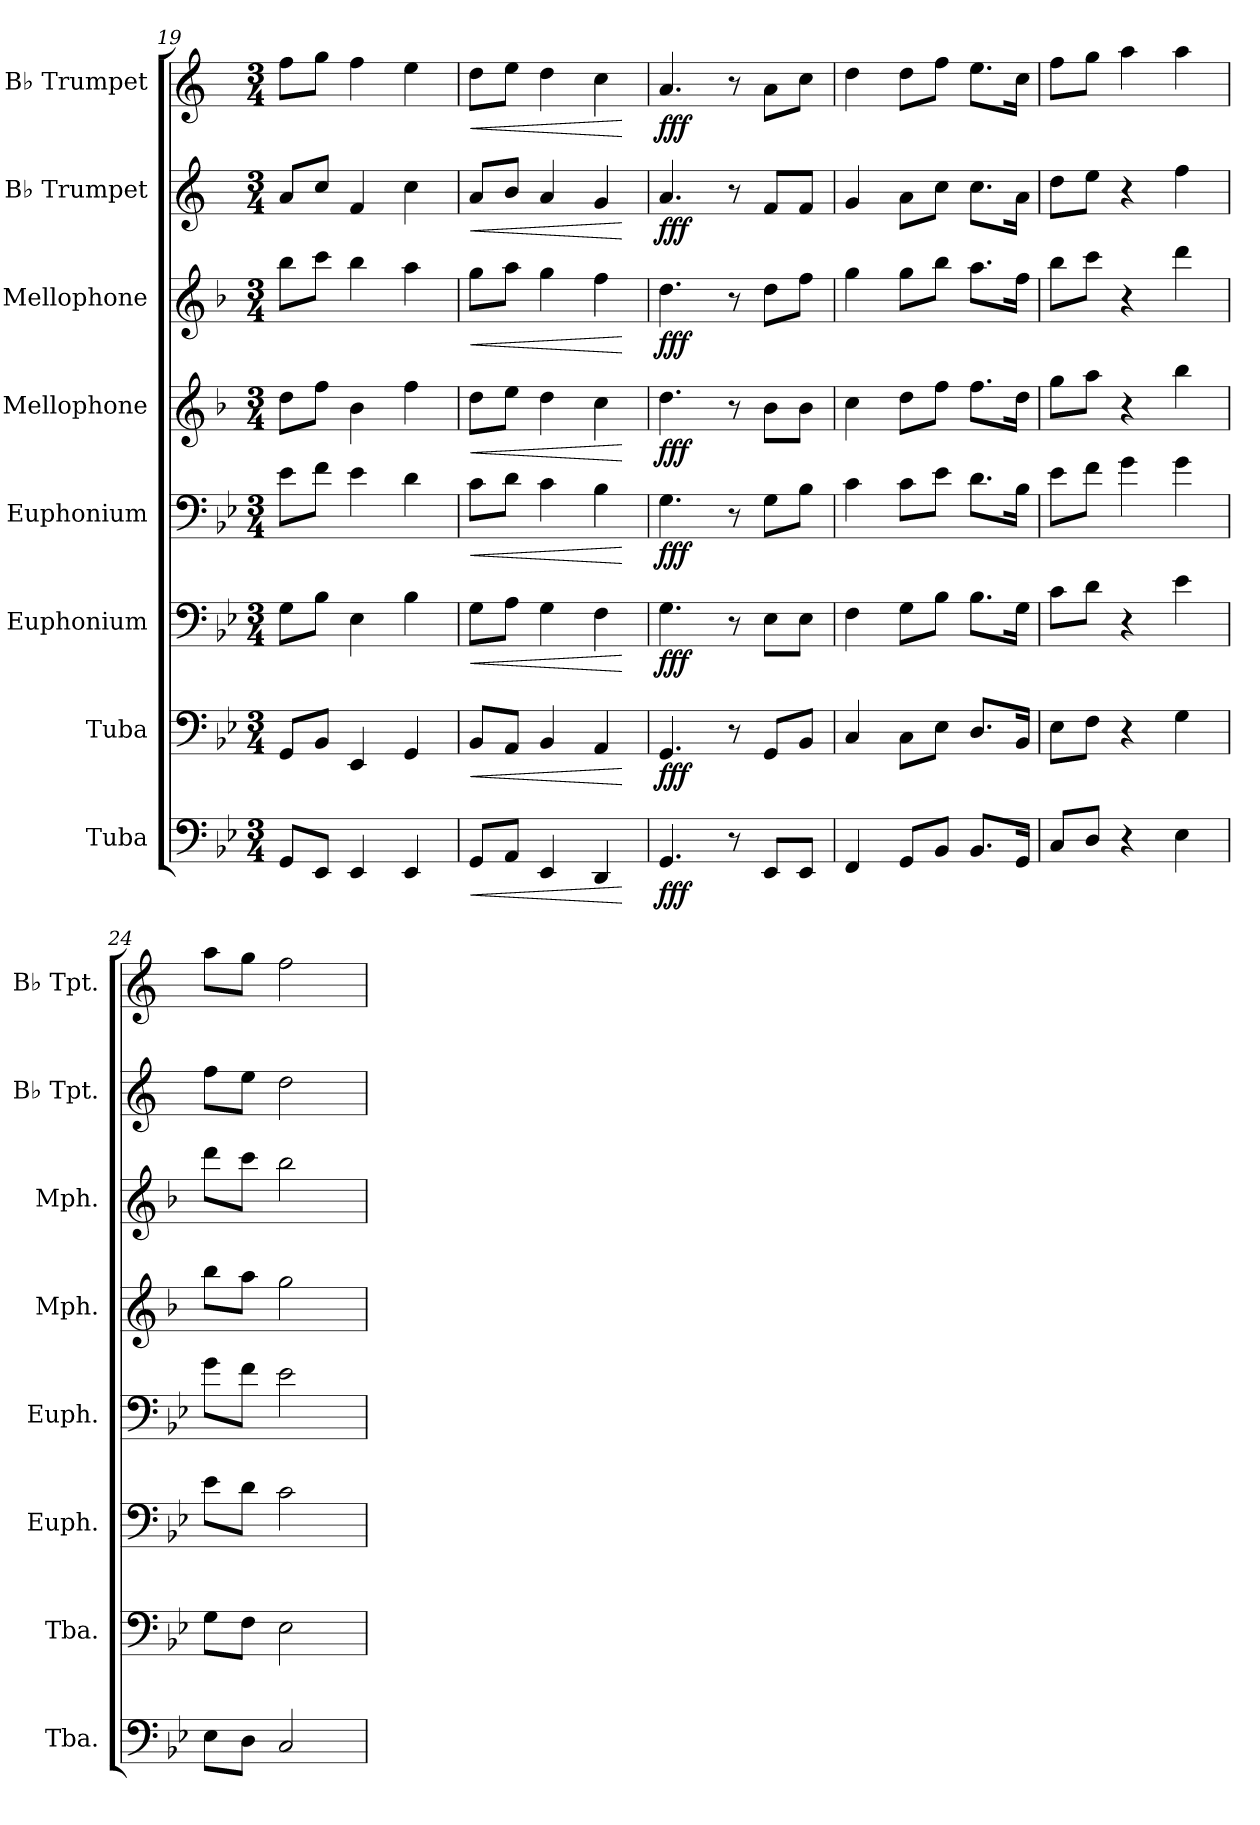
**kern	**dynam	**kern	**dynam	**kern	**dynam	**kern	**dynam	**kern	**dynam	**kern	**dynam	**kern	**dynam	**kern	**dynam
*part8	*part8	*part7	*part7	*part6	*part6	*part5	*part5	*part4	*part4	*part3	*part3	*part2	*part2	*part1	*part1
*staff8	*staff8	*staff7	*staff7	*staff6	*staff6	*staff5	*staff5	*staff4	*staff4	*staff3	*staff3	*staff2	*staff2	*staff1	*staff1
*I"Tuba	*	*I"Tuba	*	*I"Euphonium	*	*I"Euphonium	*	*I"Mellophone	*	*I"Mellophone	*	*I"B♭ Trumpet	*	*I"B♭ Trumpet	*
*I'Tba.	*	*I'Tba.	*	*I'Euph.	*	*I'Euph.	*	*I'Mph.	*	*I'Mph.	*	*I'B♭ Tpt.	*	*I'B♭ Tpt.	*
*clefF4	*	*clefF4	*	*clefF4	*	*clefF4	*	*clefG2	*	*clefG2	*	*clefG2	*	*clefG2	*
*	*	*	*	*	*	*	*	*ITrd4c7	*	*ITrd4c7	*	*ITrd1c2	*	*ITrd1c2	*
*k[b-e-]	*	*k[b-e-]	*	*k[b-e-]	*	*k[b-e-]	*	*k[b-e-]	*	*k[b-e-]	*	*k[b-e-]	*	*k[b-e-]	*
*M3/4	*	*M3/4	*	*M3/4	*	*M3/4	*	*M3/4	*	*M3/4	*	*M3/4	*	*M3/4	*
=19	=19	=19	=19	=19	=19	=19	=19	=19	=19	=19	=19	=19	=19	=19	=19
8GG/L	.	8GG/L	.	8G\L	.	8e-\L	.	8g\L	.	8ee-\L	.	8g/L	.	8ee-\L	.
8EE-/J	.	8BB-/J	.	8B-\J	.	8f\J	.	8b-\J	.	8ff\J	.	8b-/J	.	8ff\J	.
4EE-/	.	4EE-/	.	4E-\	.	4e-\	.	4e-\	.	4ee-\	.	4e-/	.	4ee-\	.
4EE-/	.	4GG/	.	4B-\	.	4d\	.	4b-\	.	4dd\	.	4b-\	.	4dd\	.
=20	=20	=20	=20	=20	=20	=20	=20	=20	=20	=20	=20	=20	=20	=20	=20
!	!LO:HP:b	!	!LO:HP:b	!	!LO:HP:b	!	!LO:HP:b	!	!LO:HP:b	!	!LO:HP:b	!	!LO:HP:b	!	!LO:HP:b
8GG/L	<	8BB-/L	<	8G\L	<	8c\L	<	8g\L	<	8cc\L	<	8g/L	<	8cc\L	<
8AA/J	.	8AA/J	.	8A\J	.	8d\J	.	8a\J	.	8dd\J	.	8a/J	.	8dd\J	.
4EE-/	.	4BB-/	.	4G\	.	4c\	.	4g\	.	4cc\	.	4g/	.	4cc\	.
4DD/	.	4AA/	.	4F\	.	4B-\	.	4f\	.	4b-\	.	4f/	.	4b-\	.
.	[	.	[	.	[	.	[	.	[	.	[	.	[	.	[
=21	=21	=21	=21	=21	=21	=21	=21	=21	=21	=21	=21	=21	=21	=21	=21
!	!LO:DY:b	!	!LO:DY:b	!	!LO:DY:b	!	!LO:DY:b	!	!LO:DY:b	!	!LO:DY:b	!	!LO:DY:b	!	!LO:DY:b
4.GG/	fff	4.GG/	fff	4.G\	fff	4.G\	fff	4.g\	fff	4.g\	fff	4.g/	fff	4.g/	fff
8r	.	8r	.	8r	.	8r	.	8r	.	8r	.	8r	.	8r	.
8EE-/L	.	8GG/L	.	8E-\L	.	8G\L	.	8e-\L	.	8g\L	.	8e-/L	.	8g\L	.
8EE-/J	.	8BB-/J	.	8E-\J	.	8B-\J	.	8e-\J	.	8b-\J	.	8e-/J	.	8b-\J	.
!!LO:PB:g=z
=22	=22	=22	=22	=22	=22	=22	=22	=22	=22	=22	=22	=22	=22	=22	=22
4FF/	.	4C/	.	4F\	.	4c\	.	4f\	.	4cc\	.	4f/	.	4cc\	.
8GG/L	.	8C\L	.	8G\L	.	8c\L	.	8g\L	.	8cc\L	.	8g\L	.	8cc\L	.
8BB-/J	.	8E-\J	.	8B-\J	.	8e-\J	.	8b-\J	.	8ee-\J	.	8b-\J	.	8ee-\J	.
8.BB-/L	.	8.D/L	.	8.B-\L	.	8.d\L	.	8.b-\L	.	8.dd\L	.	8.b-\L	.	8.dd\L	.
16GG/Jk	.	16BB-/Jk	.	16G\Jk	.	16B-\Jk	.	16g\Jk	.	16b-\Jk	.	16g\Jk	.	16b-\Jk	.
=23	=23	=23	=23	=23	=23	=23	=23	=23	=23	=23	=23	=23	=23	=23	=23
8C/L	.	8E-\L	.	8c\L	.	8e-\L	.	8cc\L	.	8ee-\L	.	8cc\L	.	8ee-\L	.
8D/J	.	8F\J	.	8d\J	.	8f\J	.	8dd\J	.	8ff\J	.	8dd\J	.	8ff\J	.
4r	.	4r	.	4r	.	4g\	.	4r	.	4r	.	4r	.	4gg\	.
4E-\	.	4G\	.	4e-\	.	4g\	.	4ee-\	.	4gg\	.	4ee-\	.	4gg\	.
=24	=24	=24	=24	=24	=24	=24	=24	=24	=24	=24	=24	=24	=24	=24	=24
8E-\L	.	8G\L	.	8e-\L	.	8g\L	.	8ee-\L	.	8gg\L	.	8ee-\L	.	8gg\L	.
8D\J	.	8F\J	.	8d\J	.	8f\J	.	8dd\J	.	8ff\J	.	8dd\J	.	8ff\J	.
2C/	.	2E-\	.	2c\	.	2e-\	.	2cc\	.	2ee-\	.	2cc\	.	2ee-\	.
=	=	=	=	=	=	=	=	=	=	=	=	=	=	=	=
*-	*-	*-	*-	*-	*-	*-	*-	*-	*-	*-	*-	*-	*-	*-	*-
